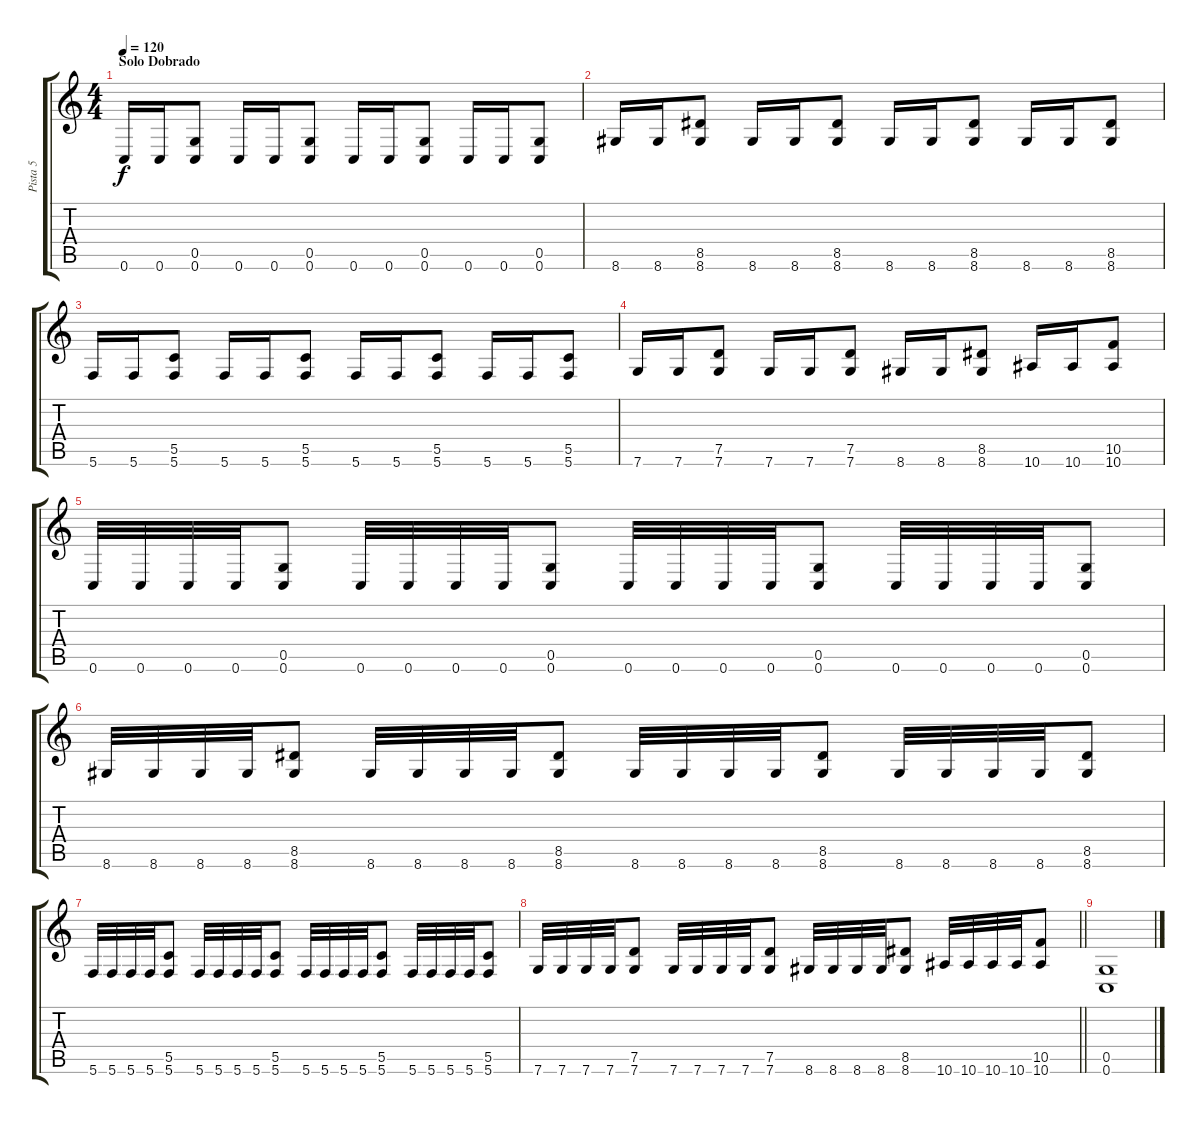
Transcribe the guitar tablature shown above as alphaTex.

\track ("Pista 5" "Pista 5") {instrument distortionguitar}
\staff {score tabs}
\tuning (D4 A3 F3 C3 G2 C2) {hide}
\ts (4 4)
\section ("" "Solo Dobrado")
\tempo 120
\clef g2
\ks c
0.6.16{dy f} 0.6.16 (0.5 0.6).8 0.6.16 0.6.16 (0.5 0.6).8 0.6.16 0.6.16 (0.5 0.6).8 0.6.16 0.6.16 (0.5 0.6).8 |
8.6.16 8.6.16 (8.5 8.6).8 8.6.16 8.6.16 (8.5 8.6).8 8.6.16 8.6.16 (8.5 8.6).8 8.6.16 8.6.16 (8.5 8.6).8 |
5.6.16 5.6.16 (5.5 5.6).8 5.6.16 5.6.16 (5.5 5.6).8 5.6.16 5.6.16 (5.5 5.6).8 5.6.16 5.6.16 (5.5 5.6).8 |
7.6.16 7.6.16 (7.5 7.6).8 7.6.16 7.6.16 (7.5 7.6).8 8.6.16 8.6.16 (8.5 8.6).8 10.6.16 10.6.16 (10.5 10.6).8 |
0.6.32 0.6.32 0.6.32 0.6.32 (0.5 0.6).8 0.6.32 0.6.32 0.6.32 0.6.32 (0.5 0.6).8 0.6.32 0.6.32 0.6.32 0.6.32 (0.5 0.6).8 0.6.32 0.6.32 0.6.32 0.6.32 (0.5 0.6).8 |
8.6.32 8.6.32 8.6.32 8.6.32 (8.5 8.6).8 8.6.32 8.6.32 8.6.32 8.6.32 (8.5 8.6).8 8.6.32 8.6.32 8.6.32 8.6.32 (8.5 8.6).8 8.6.32 8.6.32 8.6.32 8.6.32 (8.5 8.6).8 |
5.6.32 5.6.32 5.6.32 5.6.32 (5.5 5.6).8 5.6.32 5.6.32 5.6.32 5.6.32 (5.5 5.6).8 5.6.32 5.6.32 5.6.32 5.6.32 (5.5 5.6).8 5.6.32 5.6.32 5.6.32 5.6.32 (5.5 5.6).8 |
\barLineRight lightlight
7.6.32 7.6.32 7.6.32 7.6.32 (7.5 7.6).8 7.6.32 7.6.32 7.6.32 7.6.32 (7.5 7.6).8 8.6.32 8.6.32 8.6.32 8.6.32 (8.5 8.6).8 10.6.32 10.6.32 10.6.32 10.6.32 (10.5 10.6).8 |
(0.5 0.6).1
